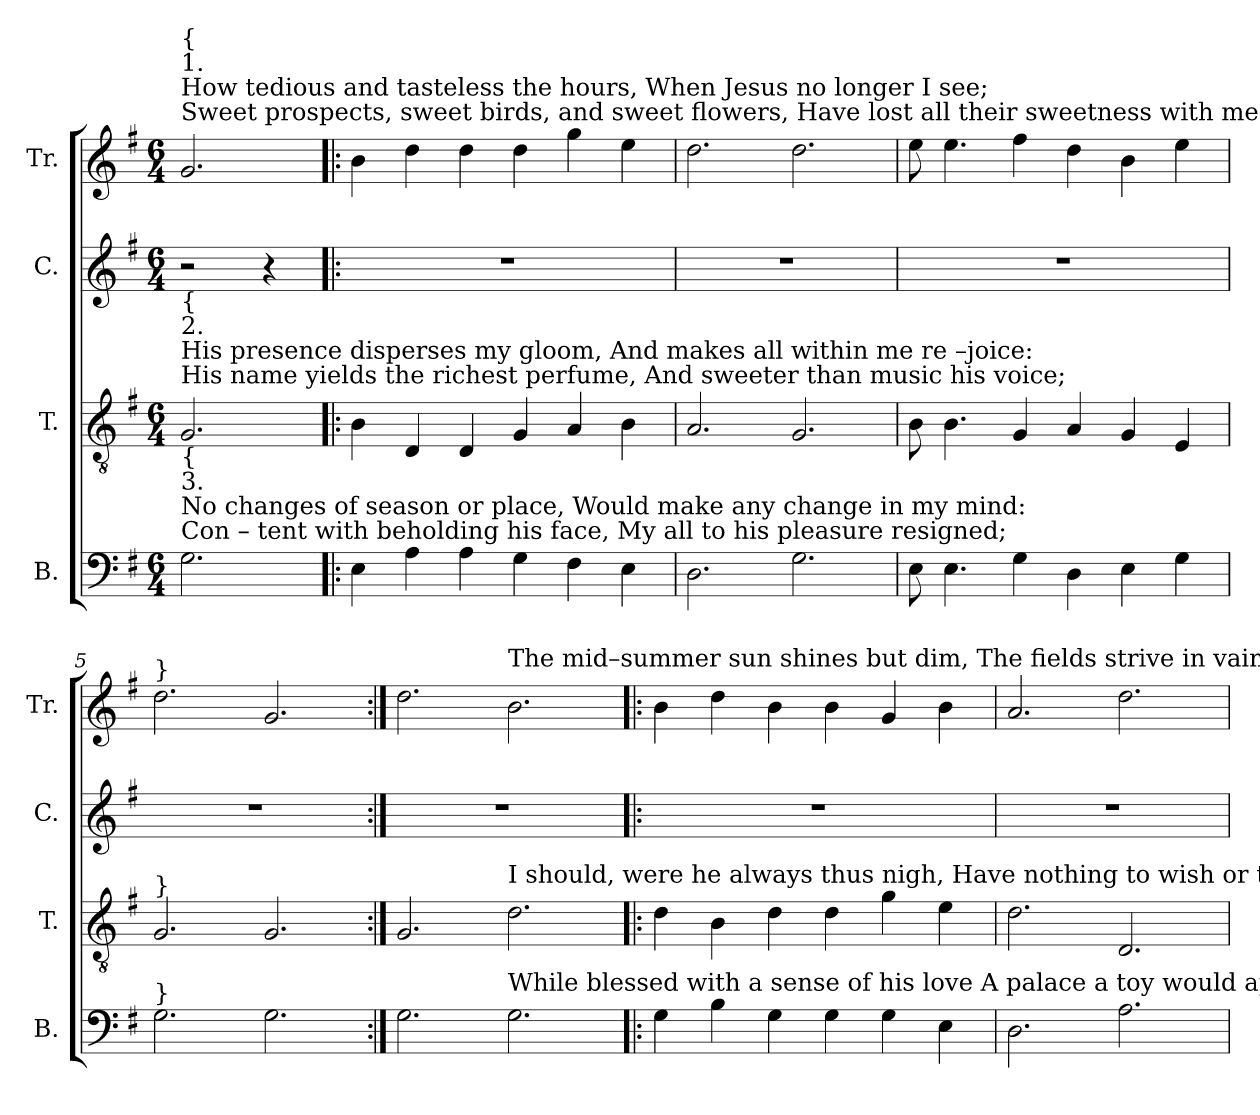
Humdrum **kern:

**kern	**kern	**kern	**kern
*part4	*part3	*part2	*part1
*staff4	*staff3	*staff2	*staff1
*I"B.	*I"T.	*I"C.	*I"Tr.
*I'B.	*I'T.	*I'C.	*I'Tr.
*clefF4	*clefGv2	*clefG2	*clefG2
*k[f#]	*k[f#]	*k[f#]	*k[f#]
*M6/4	*M6/4	*M6/4	*M6/4
*MM180	*MM180	*MM180	*MM180
=1	=1	=1	=1
!	!	!	!LO:TX:a:t=Sweet prospects, sweet birds, and sweet flowers, Have lost all their sweetness with me.
!	!	!	!LO:TX:a:t=How tedious and  tasteless the hours, When Jesus   no   longer    I      see;
!	!	!	!LO:TX:a:t=1.
!	!	!	!LO:TX:a:t={
!	!LO:TX:a:t=His name yields the richest perfume, And  sweeter  than  music  his  voice;	!	!
!	!LO:TX:a:t=His  presence  disperses  my  gloom,  And  makes  all  within  me  re –joice&colon;	!	!
!	!LO:TX:a:t=2.	!	!
!	!LO:TX:a:t={	!	!
!LO:TX:a:t=Con – tent  with  beholding his  face,  My    all  to  his  pleasure resigned;	!	!	!
!LO:TX:a:t=No  changes  of  season  or  place,  Would  make  any change in my mind&colon;	!	!	!
!LO:TX:a:t=3.	!	!	!
!LO:TX:a:t={	!	!	!
2.G!\	2.G!/	2r	2.g!/
.	.	4r	.
=2!|:	=2!|:	=2!|:	=2!|:
4E!\	4B!\	1.r	4b!\
4A!\	4D!/	.	4dd!\
4A!\	4D!/	.	4dd!\
4G!\	4G!/	.	4dd!\
4F#!\	4A!/	.	4gg!\
4E!\	4B!\	.	4ee!\
=3	=3	=3	=3
2.D!\	2.A!/	1.r	2.dd!\
2.G!\	2.G!/	.	2.dd!\
=4	=4	=4	=4
8E!\	8B!\	1.r	8ee!\
4.E!\	4.B!\	.	4.ee!\
4G!\	4G!/	.	4ff#!\
4D!\	4A!/	.	4dd!\
4E!\	4G!/	.	4b!\
4G!\	4E!/	.	4ee!\
=5	=5	=5	=5
!	!	!	!LO:TX:a:t=}
!	!LO:TX:a:t=}	!	!
!LO:TX:a:t=}	!	!	!
2.G!\	2.G!/	1.r	2.dd!\
2.G!\	2.G!/	.	2.g!/
=6:|!	=6:|!	=6:|!	=6:|!
2.G!\	2.G!/	1.r	2.dd!\
!	!	!	!LO:TX:a:t=The mid–summer sun shines but dim,  The fields strive in vain to look gay; But
!	!LO:TX:a:t=I  should,  were  he always thus nigh,   Have  nothing  to  wish  or  to fear;   No	!	!
!LO:TX:a:t=While blessed with a sense of his love  A      palace  a  toy would appear;   And	!	!	!
2.G!\	2.d!\	.	2.b!\
=7!|:	=7!|:	=7!|:	=7!|:
4G!\	4d!\	1.r	4b!\
4B!\	4B!\	.	4dd!\
4G!\	4d!\	.	4b!\
4G!\	4d!\	.	4b!\
4G!\	4g!\	.	4g!/
4E!\	4e!\	.	4b!\
=8	=8	=8	=8
2.D!\	2.d!\	1.r	2.a!/
2.A!\	2.D!/	.	2.dd!\
=	=	=	=
*-	*-	*-	*-
